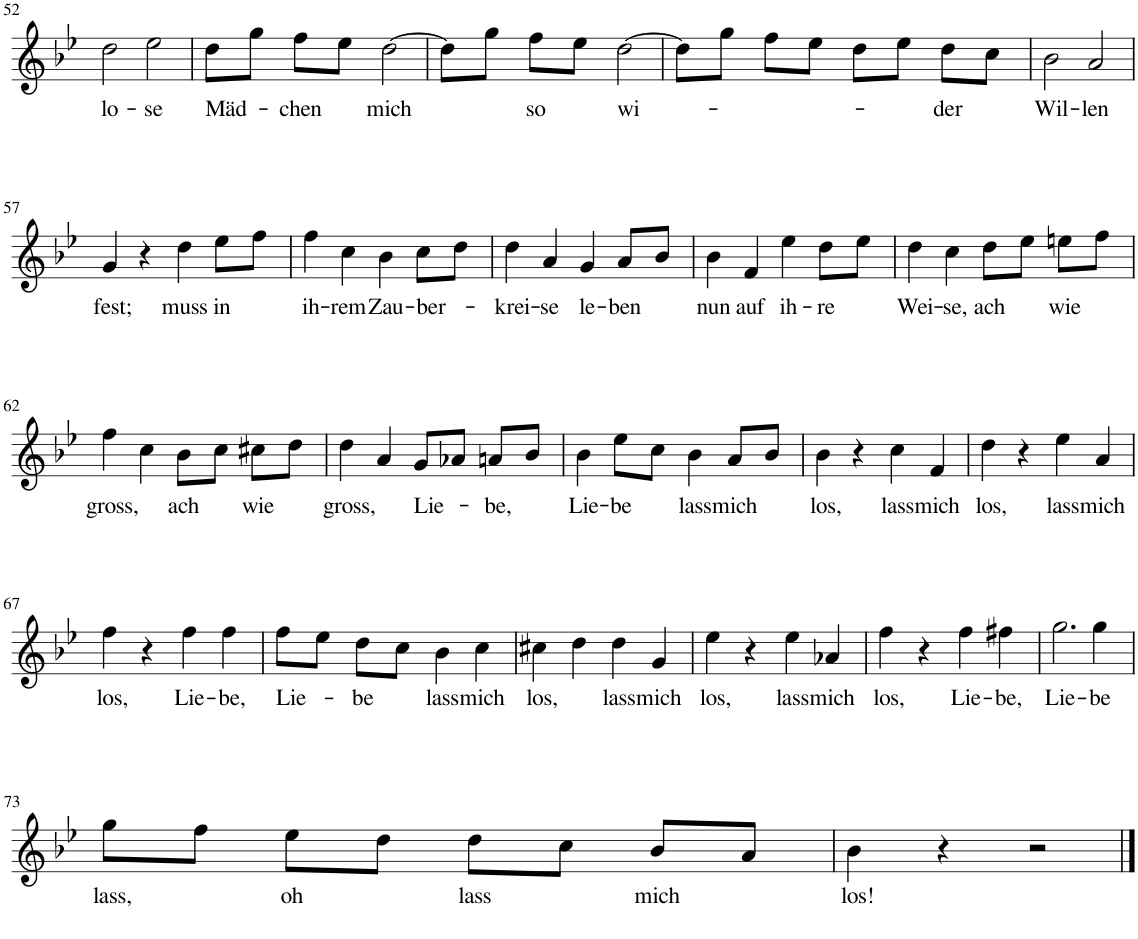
**kern	**text
*part1	*part1
*staff1	*staff1
*I"Piano	*
*I'Pno	*
!!LO:PB:g=z
*clefG2	*
*k[b-e-]	*
*M4/4	*
=52	=52
!	!LO:LY:b
2dd\	lo-
!	!LO:LY:b
2ee-\	-se
=53	=53
!	!LO:LY:b
8dd\L	Mäd-
8gg\J	.
!	!LO:LY:b
8ff\L	-chen
8ee-\J	.
!	!LO:LY:b
[2dd\	mich
=54	=54
8dd\L]	.
8gg\J	.
!	!LO:LY:b
8ff\L	so
8ee-\J	.
!	!LO:LY:b
[2dd\	wi-
=55	=55
8dd\L]	.
8gg\J	.
8ff\L	.
8ee-\J	.
8dd\L	.
8ee-\J	.
!	!LO:LY:b
8dd\L	der
8cc\J	.
=56	=56
!	!LO:LY:b
2b-\	Wil-
!	!LO:LY:b
2a/	-len
!!LO:LB:g=z
=57	=57
!	!LO:LY:b
4g/	fest;
4r	.
!	!LO:LY:b
4dd\	muss
!	!LO:LY:b
8ee-\L	in
8ff\J	.
=58	=58
!	!LO:LY:b
4ff\	ih-
!	!LO:LY:b
4cc\	-rem
!	!LO:LY:b
4b-\	Zau-
!	!LO:LY:b
8cc\L	-ber-
8dd\J	.
=59	=59
!	!LO:LY:b
4dd\	-krei-
!	!LO:LY:b
4a/	-se
!	!LO:LY:b
4g/	le-
!	!LO:LY:b
8a/L	-ben
8b-/J	.
=60	=60
!	!LO:LY:b
4b-\	nun
!	!LO:LY:b
4f/	auf
!	!LO:LY:b
4ee-\	ih-
!	!LO:LY:b
8dd\L	-re
8ee-\J	.
=61	=61
!	!LO:LY:b
4dd\	Wei-
!	!LO:LY:b
4cc\	-se,
!	!LO:LY:b
8dd\L	ach
8ee-\J	.
!	!LO:LY:b
8een\L	wie
8ff\J	.
!!LO:LB:g=z
=62	=62
!	!LO:LY:b
4ff\	gross,
4cc\	.
!	!LO:LY:b
8b-\L	ach
8cc\J	.
!	!LO:LY:b
8cc#X\L	wie
8dd\J	.
=63	=63
!	!LO:LY:b
4dd\	gross,
4a/	.
!	!LO:LY:b
8g/L	Lie-
8a-X/J	.
!	!LO:LY:b
8an/L	-be,
8b-/J	.
=64	=64
!	!LO:LY:b
4b-\	Lie-
!	!LO:LY:b
8ee-\L	-be
8cc\J	.
!	!LO:LY:b
4b-\	lass
!	!LO:LY:b
8a/L	mich
8b-/J	.
=65	=65
!	!LO:LY:b
4b-\	los,
4r	.
!	!LO:LY:b
4cc\	lass
!	!LO:LY:b
4f/	mich
=66	=66
!	!LO:LY:b
4dd\	los,
4r	.
!	!LO:LY:b
4ee-\	lass
!	!LO:LY:b
4a/	mich
!!LO:LB:g=z
=67	=67
!	!LO:LY:b
4ff\	los,
4r	.
!	!LO:LY:b
4ff\	Lie-
!	!LO:LY:b
4ff\	-be,
=68	=68
!	!LO:LY:b
8ff\L	Lie-
8ee-\J	.
!	!LO:LY:b
8dd\L	-be
8cc\J	.
!	!LO:LY:b
4b-\	lass
!	!LO:LY:b
4cc\	mich
=69	=69
!	!LO:LY:b
4cc#X\	los,
4dd\	.
!	!LO:LY:b
4dd\	lass
!	!LO:LY:b
4g/	mich
=70	=70
!	!LO:LY:b
4ee-\	los,
4r	.
!	!LO:LY:b
4ee-\	lass
!	!LO:LY:b
4a-X/	mich
=71	=71
!	!LO:LY:b
4ff\	los,
4r	.
!	!LO:LY:b
4ff\	Lie-
!	!LO:LY:b
4ff#X\	-be,
=72	=72
!	!LO:LY:b
2.gg\	Lie-
!	!LO:LY:b
4gg\	-be
!!LO:LB:g=z
=73	=73
!	!LO:LY:b
8gg\L	lass,
8ff\J	.
!	!LO:LY:b
8ee-\L	oh
8dd\J	.
!	!LO:LY:b
8dd\L	lass
8cc\J	.
!	!LO:LY:b
8b-/L	mich
8a/J	.
=74	=74
!	!LO:LY:b
4b-\	los!
4r	.
2r	.
==	==
*-	*-
